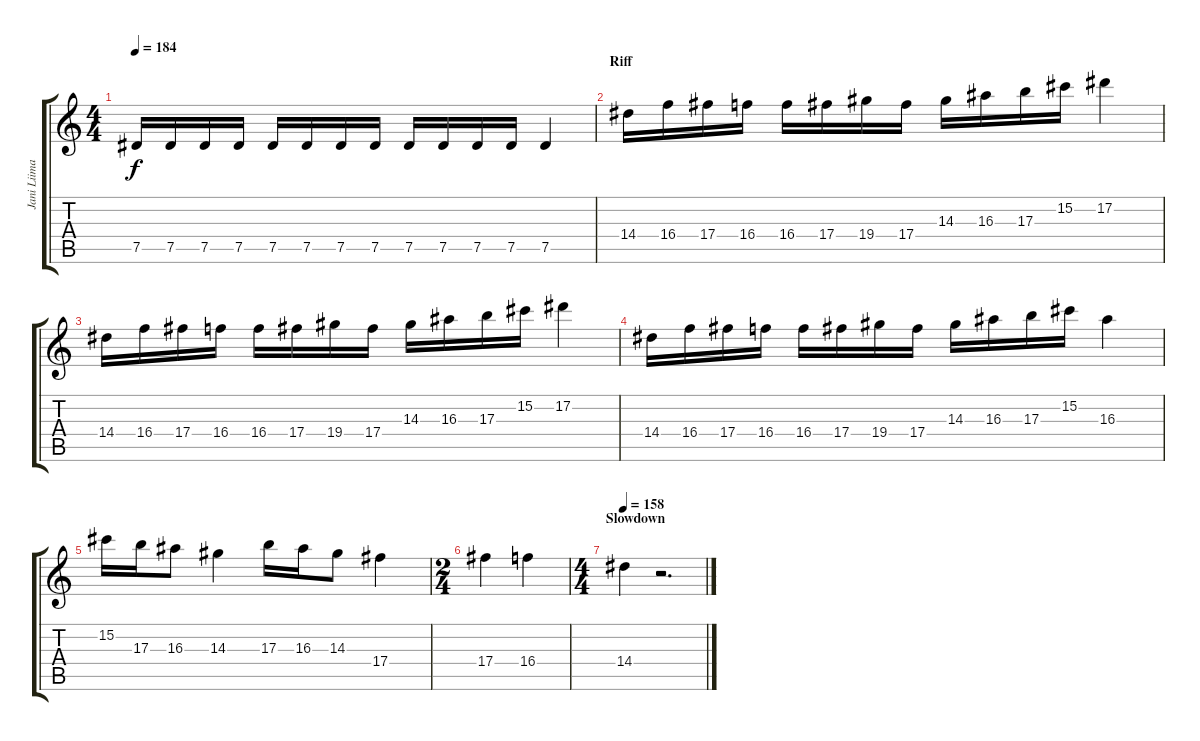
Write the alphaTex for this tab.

\track ("Jani Liimatainen - Guitar I" "Jani Liima") {instrument distortionguitar}
\staff {score tabs}
\tuning (Eb4 Bb3 Gb3 Db3 Ab2 Eb2) {hide}
\ts (4 4)
\tempo 184
\clef g2
\ks c
7.5.16{dy f} 7.5.16 7.5.16 7.5.16 7.5.16 7.5.16 7.5.16 7.5.16 7.5.16 7.5.16 7.5.16 7.5.16 7.5.4 |
\section ("" "Riff")
14.4.16 16.4.16 17.4.16 16.4.16 16.4.16 17.4.16 19.4.16 17.4.16 14.3.16 16.3.16 17.3.16 15.2.16 17.2.4 |
14.4.16 16.4.16 17.4.16 16.4.16 16.4.16 17.4.16 19.4.16 17.4.16 14.3.16 16.3.16 17.3.16 15.2.16 17.2.4 |
14.4.16 16.4.16 17.4.16 16.4.16 16.4.16 17.4.16 19.4.16 17.4.16 14.3.16 16.3.16 17.3.16 15.2.16 16.3.4 |
15.2.16 17.3.16 16.3.8 14.3.4 17.3.16 16.3.16 14.3.8 17.4.4 |
\ts (2 4)
17.4.4 16.4.4 |
\ts (4 4)
\section ("" "Slowdown")
\tempo 158
14.4.4 r.2{d}
